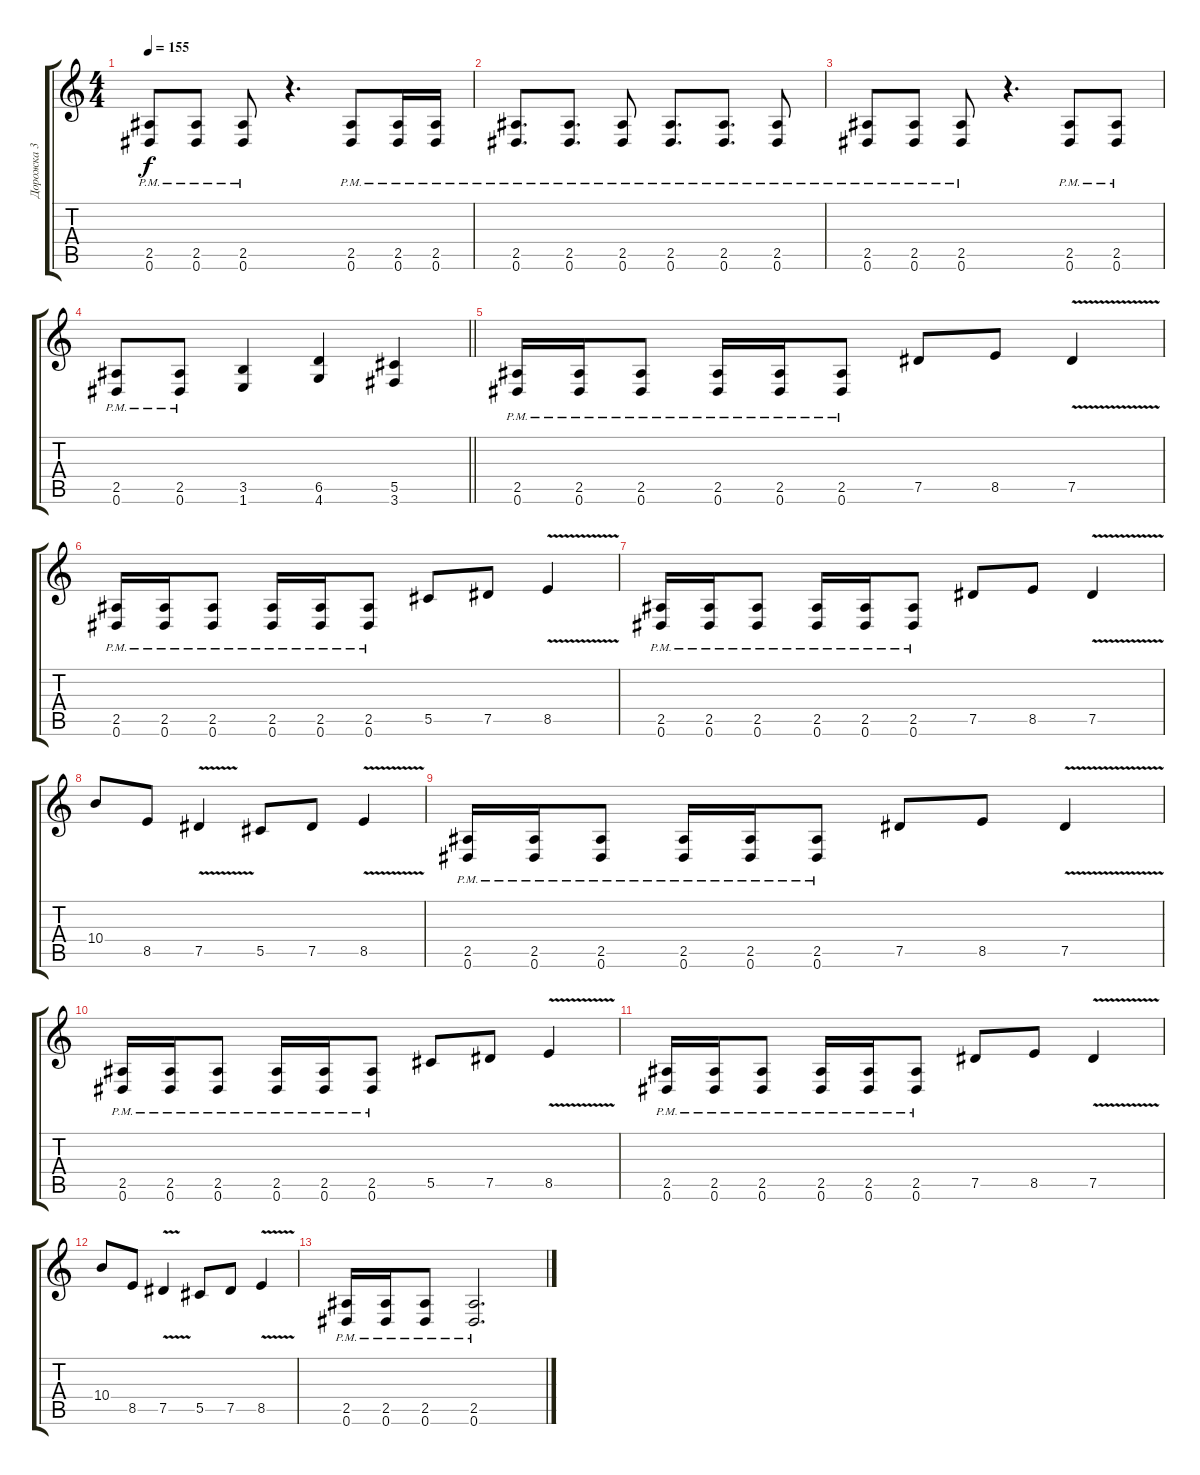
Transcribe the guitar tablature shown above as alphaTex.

\track ("Дорожка 3" "Дорожка 3") {instrument distortionguitar}
\staff {score tabs}
\tuning (Eb4 Bb3 Gb3 Db3 Ab2 Eb2) {hide}
\ts (4 4)
\tempo 155
\clef g2
\ks c
(2.5{pm} 0.6{pm}).8{dy f} (2.5{pm} 0.6{pm}).8 (2.5{pm} 0.6{pm}).8 r.4{d} (2.5{pm} 0.6{pm}).8 (2.5{pm} 0.6{pm}).16 (2.5{pm} 0.6{pm}).16 |
(2.5{pm} 0.6{pm}).8{d} (2.5{pm} 0.6{pm}).8{d} (2.5{pm} 0.6{pm}).8 (2.5{pm} 0.6{pm}).8{d} (2.5{pm} 0.6{pm}).8{d} (2.5{pm} 0.6{pm}).8 |
(2.5{pm} 0.6{pm}).8 (2.5{pm} 0.6{pm}).8 (2.5{pm} 0.6{pm}).8 r.4{d} (2.5{pm} 0.6{pm}).8 (2.5{pm} 0.6{pm}).8 |
\barLineRight lightlight
(2.5{pm} 0.6{pm}).8 (2.5{pm} 0.6{pm}).8 (3.5 1.6).4 (6.5 4.6).4 (5.5 3.6).4 |
\section ("" "")
(2.5{pm} 0.6{pm}).16 (2.5{pm} 0.6{pm}).16 (2.5{pm} 0.6{pm}).8 (2.5{pm} 0.6{pm}).16 (2.5{pm} 0.6{pm}).16 (2.5{pm} 0.6{pm}).8 7.5.8 8.5.8 7.5{v}.4 |
(2.5{pm} 0.6{pm}).16 (2.5{pm} 0.6{pm}).16 (2.5{pm} 0.6{pm}).8 (2.5{pm} 0.6{pm}).16 (2.5{pm} 0.6{pm}).16 (2.5{pm} 0.6{pm}).8 5.5.8 7.5.8 8.5{v}.4 |
(2.5{pm} 0.6{pm}).16 (2.5{pm} 0.6{pm}).16 (2.5{pm} 0.6{pm}).8 (2.5{pm} 0.6{pm}).16 (2.5{pm} 0.6{pm}).16 (2.5{pm} 0.6{pm}).8 7.5.8 8.5.8 7.5{v}.4 |
10.4.8 8.5.8 7.5{v}.4 5.5.8 7.5.8 8.5{v}.4 |
(2.5{pm} 0.6{pm}).16 (2.5{pm} 0.6{pm}).16 (2.5{pm} 0.6{pm}).8 (2.5{pm} 0.6{pm}).16 (2.5{pm} 0.6{pm}).16 (2.5{pm} 0.6{pm}).8 7.5.8 8.5.8 7.5{v}.4 |
(2.5{pm} 0.6{pm}).16 (2.5{pm} 0.6{pm}).16 (2.5{pm} 0.6{pm}).8 (2.5{pm} 0.6{pm}).16 (2.5{pm} 0.6{pm}).16 (2.5{pm} 0.6{pm}).8 5.5.8 7.5.8 8.5{v}.4 |
(2.5{pm} 0.6{pm}).16 (2.5{pm} 0.6{pm}).16 (2.5{pm} 0.6{pm}).8 (2.5{pm} 0.6{pm}).16 (2.5{pm} 0.6{pm}).16 (2.5{pm} 0.6{pm}).8 7.5.8 8.5.8 7.5{v}.4 |
10.4.8 8.5.8 7.5{v}.4 5.5.8 7.5.8 8.5{v}.4 |
(2.5{pm} 0.6{pm}).16 (2.5{pm} 0.6{pm}).16 (2.5{pm} 0.6{pm}).8 (2.5{pm} 0.6{pm}).2{d}
